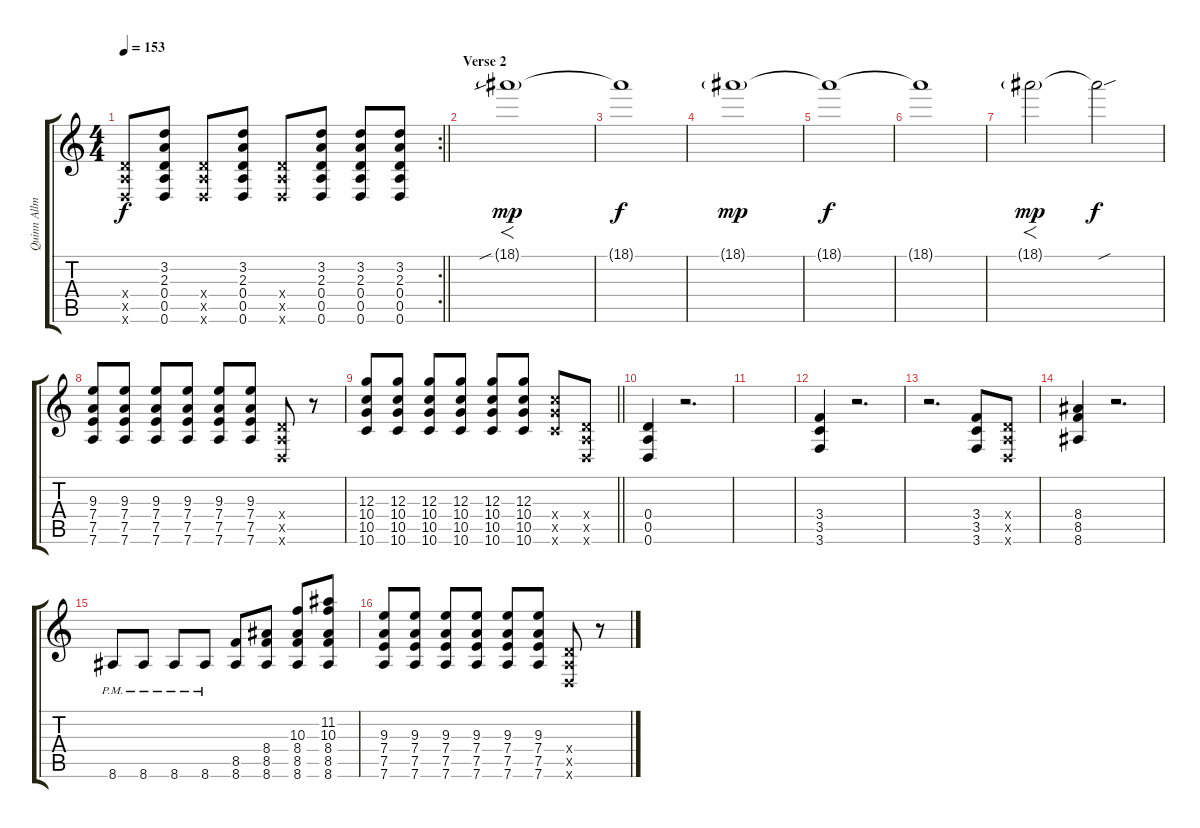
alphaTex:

\track ("Quinn Allman - Lead" "Quinn Allm") {instrument distortionguitar}
\staff {score tabs}
\tuning (E4 B3 G3 D3 A2 D2) {hide}
\rc 2
\ts (4 4)
\tempo 153
\clef g2
\barLineRight lightlight
\ks c
(0.4{x} 0.5{x} 0.6{x}).8{dy f} (3.2 2.3 0.4 0.5 0.6).8 (0.4{x} 0.5{x} 0.6{x}).8 (3.2 2.3 0.4 0.5 0.6).8 (0.4{x} 0.5{x} 0.6{x}).8 (3.2 2.3 0.4 0.5 0.6).8 (3.2 2.3 0.4 0.5 0.6).8 (3.2 2.3 0.4 0.5 0.6).8 |
\section ("" "Verse 2")
18.1{sib g}.1{f dy mp} |
18.1{t}.1{dy f} |
18.1{g}.1{dy mp} |
18.1{t}.1{dy f} |
18.1{t}.1 |
18.1{g}.2{f dy mp} 18.1{sou t}.2{dy f} |
(9.3 7.4 7.5 7.6).8 (9.3 7.4 7.5 7.6).8 (9.3 7.4 7.5 7.6).8 (9.3 7.4 7.5 7.6).8 (9.3 7.4 7.5 7.6).8 (9.3 7.4 7.5 7.6).8 (0.4{x} 0.5{x} 0.6{x}).8 r.8 |
\barLineRight lightlight
(12.3 10.4 10.5 10.6).8 (12.3 10.4 10.5 10.6).8 (12.3 10.4 10.5 10.6).8 (12.3 10.4 10.5 10.6).8 (12.3 10.4 10.5 10.6).8 (12.3 10.4 10.5 10.6).8 (10.4{x} 10.5{x} 10.6{x}).8 (0.4{x} 0.5{x} 0.6{x}).8 |
(0.4 0.5 0.6).4 r.2{d} |
|
(3.4 3.5 3.6).4 r.2{d} |
r.2{d} (3.4 3.5 3.6).8 (0.4{x} 0.5{x} 0.6{x}).8 |
(8.4 8.5 8.6).4 r.2{d} |
8.6{pm}.8 8.6{pm}.8 8.6{pm}.8 8.6{pm}.8 (8.5 8.6).8 (8.4 8.5 8.6).8 (10.3 8.4 8.5 8.6).8 (11.2 10.3 8.4 8.5 8.6).8 |
(9.3 7.4 7.5 7.6).8 (9.3 7.4 7.5 7.6).8 (9.3 7.4 7.5 7.6).8 (9.3 7.4 7.5 7.6).8 (9.3 7.4 7.5 7.6).8 (9.3 7.4 7.5 7.6).8 (0.4{x} 0.5{x} 0.6{x}).8 r.8
